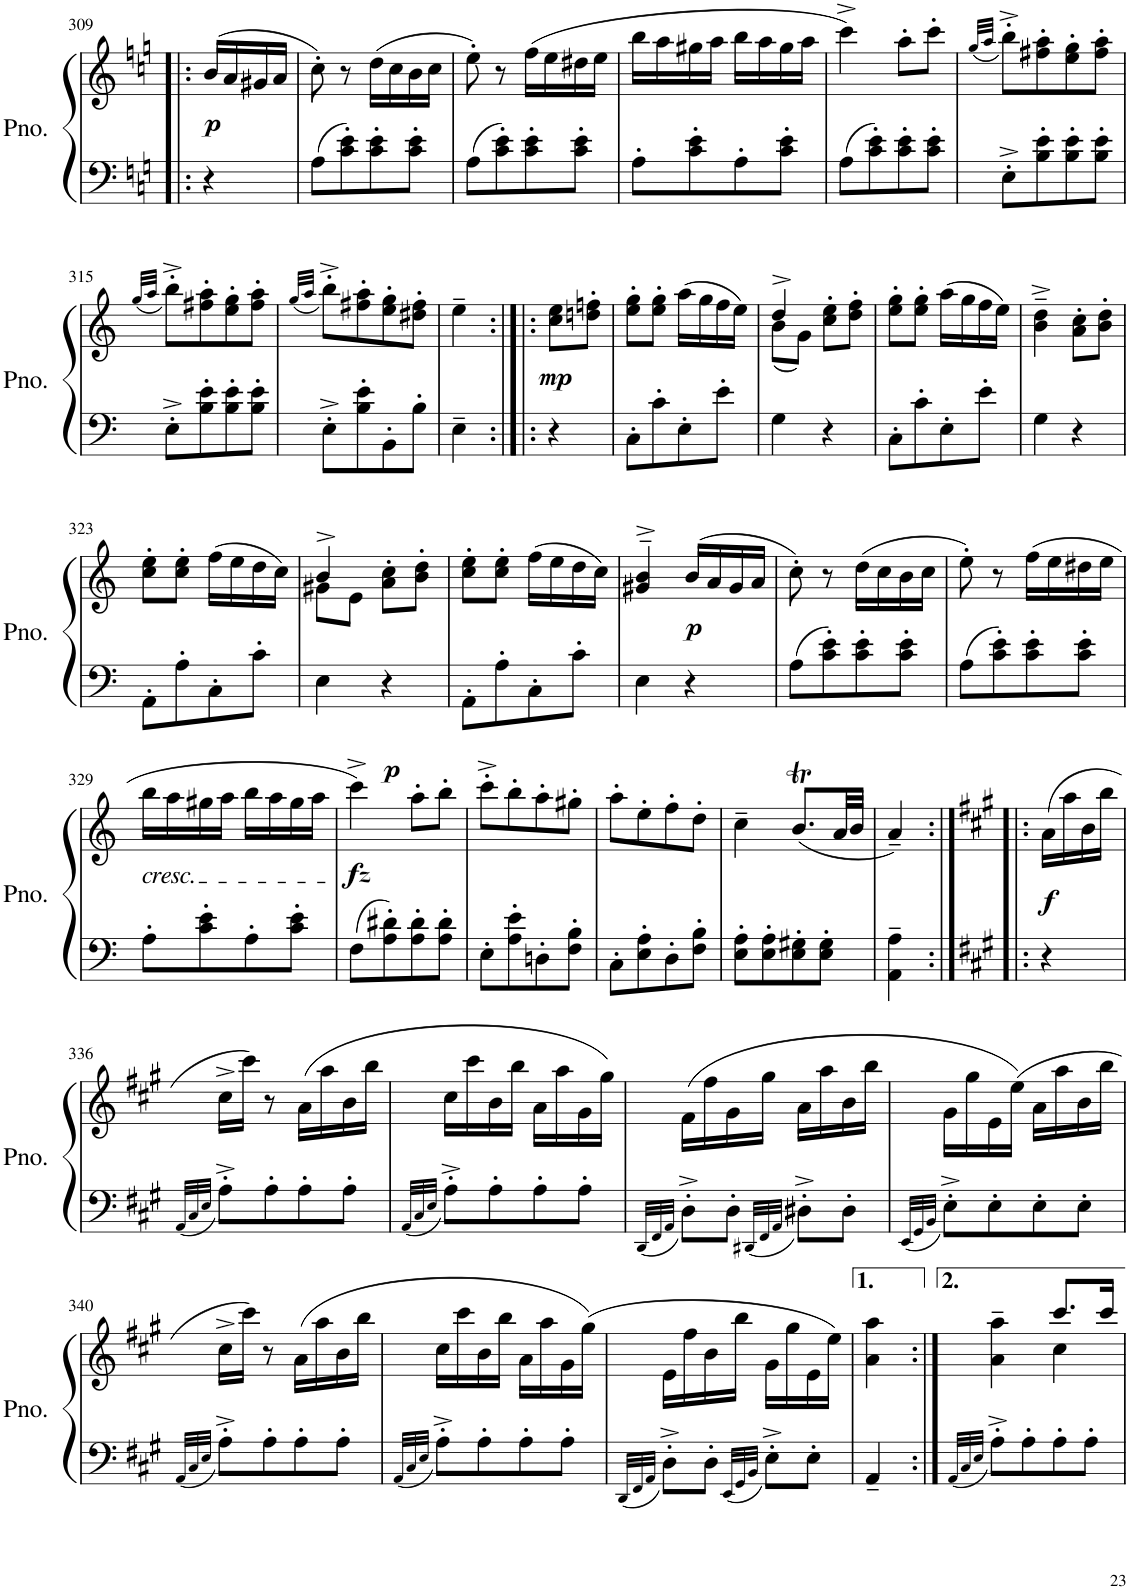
**kern	**kern	**dynam
*part1	*part1	*part1
*staff2	*staff1	*staff1/2
*I"Piano	*	*
*I'Pno.	*	*
!!LO:PB:g=z
*clefF4	*clefG2	*
*k[]	*k[]	*
*M2/4	*M2/4	*
=309!|:	=309!|:	=309!|:
!	!	!LO:DY:b
4r	(16b/LL	p
.	16a/	.
.	16g#X/	.
.	16a/JJ	.
=310	=310	=310
8A\L	8cc'\)	.
8c\' 8e\'	8r	.
8c\' 8e\'	(16dd\LL	.
.	16cc\	.
8c\' 8e\'J	16b\	.
.	16cc\JJ	.
=311	=311	=311
8A\L	8ee'\)	.
8c\' 8e\'	8r	.
8c\' 8e\'	(16ff\LL	.
.	16ee\	.
8c\' 8e\'J	16dd#X\	.
.	16ee\JJ	.
=312	=312	=312
8A'\L	16bb\LL	.
.	16aa\	.
8c\' 8e\'	16gg#X\	.
.	16aa\JJ	.
8A'\	16bb\LL	.
.	16aa\	.
8c\' 8e\'J	16gg#\	.
.	16aa\JJ	.
=313	=313	=313
8A\L	4ccc^\)	.
8c\' 8e\'	.	.
8c\' 8e\'	8aa'\L	.
8c\' 8e\'J	8ccc'\J	.
=314	=314	=314
.	(32qgg/LLL	.
.	32qaa/JJJ	.
8E'^\L	8bb'^\L)	.
8B\' 8e\'	8ff#X\' 8aa\'	.
8B\' 8e\'	8ee\' 8gg\'	.
8B\' 8e\'J	8ff#\' 8aa\'J	.
!!LO:LB:g=z
=315	=315	=315
.	(32qgg/LLL	.
.	32qaa/JJJ	.
8E'^\L	8bb'^\L)	.
8B\' 8e\'	8ff#X\' 8aa\'	.
8B\' 8e\'	8ee\' 8gg\'	.
8B\' 8e\'J	8ff#\' 8aa\'J	.
=316	=316	=316
.	(32qgg/LLL	.
.	32qaa/JJJ	.
8E'^\L	8bb'^\L)	.
8B\' 8e\'	8ff#X\' 8aa\'	.
8BB'\	8ee\' 8gg\'	.
8B'\J	8dd#X\' 8ff#\'J	.
=317	=317	=317
4E~\	4ee~\	.
=318:|!|:	=318:|!|:	=318:|!|:
!	!	!LO:DY:b
4r	8cc\ 8ee\L	mp
.	8ddn\' 8ffn\'J	.
=319	=319	=319
8C'\L	8ee\' 8gg\'L	.
8c'\	8ee\' 8gg\'J	.
8E'\	(16aa\LL	.
.	16gg\	.
8e'\J	16ff\	.
.	16ee\JJ)	.
=320	=320	=320
*	*^	*
4G\	4dd^/	(8b^\L	.
.	.	8g\J)	.
4r	8cc\'> 8ee\'>L	4ryy	.
.	8dd\'> 8ff\'>J	.	.
*	*v	*v	*
=321	=321	=321
8C'\L	8ee\' 8gg\'L	.
8c'\	8ee\' 8gg\'J	.
8E'\	(16aa\LL	.
.	16gg\	.
8e'\J	16ff\	.
.	16ee\JJ)	.
=322	=322	=322
4G\	4b\~^ 4dd\~^	.
4r	8a\' 8cc\'L	.
.	8b\' 8dd\'J	.
!!LO:LB:g=z
=323	=323	=323
8AA'\L	8cc\' 8ee\'L	.
8A'\	8cc\' 8ee\'J	.
8C'\	(16ff\LL	.
.	16ee\	.
8c'\J	16dd\	.
.	16cc\JJ)	.
=324	=324	=324
*	*^	*
4E\	4b^/	8g#X^\L	.
.	.	8e\J	.
4r	8a\'> 8cc\'>L	4ryy	.
.	8b\'> 8dd\'>J	.	.
*	*v	*v	*
=325	=325	=325
8AA'\L	8cc\' 8ee\'L	.
8A'\	8cc\' 8ee\'J	.
8C'\	(16ff\LL	.
.	16ee\	.
8c'\J	16dd\	.
.	16cc\JJ)	.
=326	=326	=326
4E\	4g#X/~>^> 4b/~>^>	.
!	!	!LO:DY:b
4r	(16b/LL	p
.	16a/	.
.	16g#/	.
.	16a/JJ	.
=327	=327	=327
8A\L	8cc'\)	.
8c\' 8e\'	8r	.
8c\' 8e\'	(16dd\LL	.
.	16cc\	.
8c\' 8e\'J	16b\	.
.	16cc\JJ	.
=328	=328	=328
8A\L	8ee'\)	.
8c\' 8e\'	8r	.
8c\' 8e\'	(16ff\LL	.
.	16ee\	.
8c\' 8e\'J	16dd#X\	.
.	16ee\JJ	.
!!LO:LB:g=z
=329	=329	=329
!	!LO:TX:b:i:t=cresc.	!
8A'\L	16bb\LL	.
.	16aa\	.
8c\' 8e\'	16gg#X\	.
.	16aa\JJ	.
8A'\	16bb\LL	.
.	16aa\	.
8c\' 8e\'J	16gg#\	.
.	16aa\JJ	.
=330	=330	=330
!	!	!LO:DY:b
*	*^	*
8F\L	4ccc^\)	8ryy	fz
!	!	!	!LO:DY:a
8A\' 8d#X\'	.	4.ryy	p
8A\' 8d#\'	8aa'\L	.	.
8A\' 8d#\'J	8bb'\J	.	.
*	*v	*v	*
=331	=331	=331
8E'\L	8ccc'^\L	.
8A\' 8e\'	8bb'\	.
8Dn'\	8aa'\	.
8F\' 8B\'J	8gg#X'\J	.
=332	=332	=332
8C'\L	8aa'\L	.
8E\' 8A\'	8ee'\	.
8D'\	8ff'\	.
8F\' 8B\'J	8dd'\J	.
=333	=333	=333
8E\' 8A\'L	4cc~\	.
8E\' 8A\'	.	.
8E\' 8G#X\'	(8.bt/L	.
8E\' 8G#\'J	.	.
.	32a/LL	.
.	32b/JJJ	.
=334	=334	=334
4AA\~ 4A\~	4a~/)	.
=335:|!|:	=335:|!|:	=335:|!|:
*k[f#c#g#]	*k[f#c#g#]	*
!	!	!LO:DY:a=2
4r	(16a\LL	f
.	16aa\	.
.	16b\	.
.	16bb\JJ	.
!!LO:LB:g=z
=336	=336	=336
32qAA/LLL	.	.
32qC#/	.	.
32qE/JJJ	.	.
8A'^\L	16cc#^\LL	.
.	16ccc#\JJ)	.
8A'\	8r	.
8A'\	(16a\LL	.
.	16aa\	.
8A'\J	16b\	.
.	16bb\JJ	.
=337	=337	=337
32qAA/LLL	.	.
32qC#/	.	.
32qE/JJJ	.	.
8A'^\L	16cc#\LL	.
.	16ccc#\	.
8A'\	16b\	.
.	16bb\JJ	.
8A'\	16a\LL	.
.	16aa\	.
8A'\J	16g#\	.
.	16gg#\JJ)	.
=338	=338	=338
32qDD/LLL	.	.
32qFF#/	.	.
32qAA/JJJ	.	.
8D'^\L	(16f#\LL	.
.	16ff#\	.
8D'\J	16g#\	.
.	16gg#\JJ	.
32qDD#X/LLL	.	.
32qFF#/	.	.
32qAA/JJJ	.	.
8D#X'^\L	16a\LL	.
.	16aa\	.
8D#'\J	16b\	.
.	16bb\JJ	.
=339	=339	=339
32qEE/LLL	.	.
32qGG#/	.	.
32qBB/JJJ	.	.
8E'^\L	16g#\LL	.
.	16gg#\	.
8E'\	16e\	.
.	(16ee\JJ)	.
8E'\	16a\LL	.
.	16aa\	.
8E'\J	16b\	.
.	16bb\JJ	.
!!LO:LB:g=z
=340	=340	=340
32qAA/LLL	.	.
32qC#/	.	.
32qE/JJJ	.	.
8A'^\L	16cc#^\LL	.
.	16ccc#\JJ)	.
8A'\	8r	.
8A'\	(16a\LL	.
.	16aa\	.
8A'\J	16b\	.
.	16bb\JJ	.
=341	=341	=341
32qAA/LLL	.	.
32qC#/	.	.
32qE/JJJ	.	.
8A'^\L	16cc#\LL	.
.	16ccc#\	.
8A'\	16b\	.
.	16bb\JJ	.
8A'\	16a\LL	.
.	16aa\	.
8A'\J	16g#\	.
.	(16gg#\JJ)	.
=342	=342	=342
32qDD/LLL	.	.
32qFF#/	.	.
32qAA/JJJ	.	.
8D'^\L	16e\LL	.
.	16ff#\	.
8D'\J	16b\	.
.	16bb\JJ	.
32qEE/LLL	.	.
32qGG#/	.	.
32qBB/JJJ	.	.
8E'^\L	16g#\LL	.
.	16gg#\	.
8E'\J	16e\	.
.	16ee\JJ)	.
=343	=343	=343
4AA~/	4a\ 4aa\	.
=344:|!	=344:|!	=344:|!
32qAA/LLL	.	.
32qC#/	.	.
32qE/JJJ	.	.
*	*^	*
8A'^\L	4a\~ 4aa\~	4ryy	.
8A'\	.	.	.
8A'\	8.ccc#/L	4cc#\	.
8A'\J	.	.	.
.	16ccc#/Jk	.	.
*	*v	*v	*
=	=	=
*-	*-	*-
